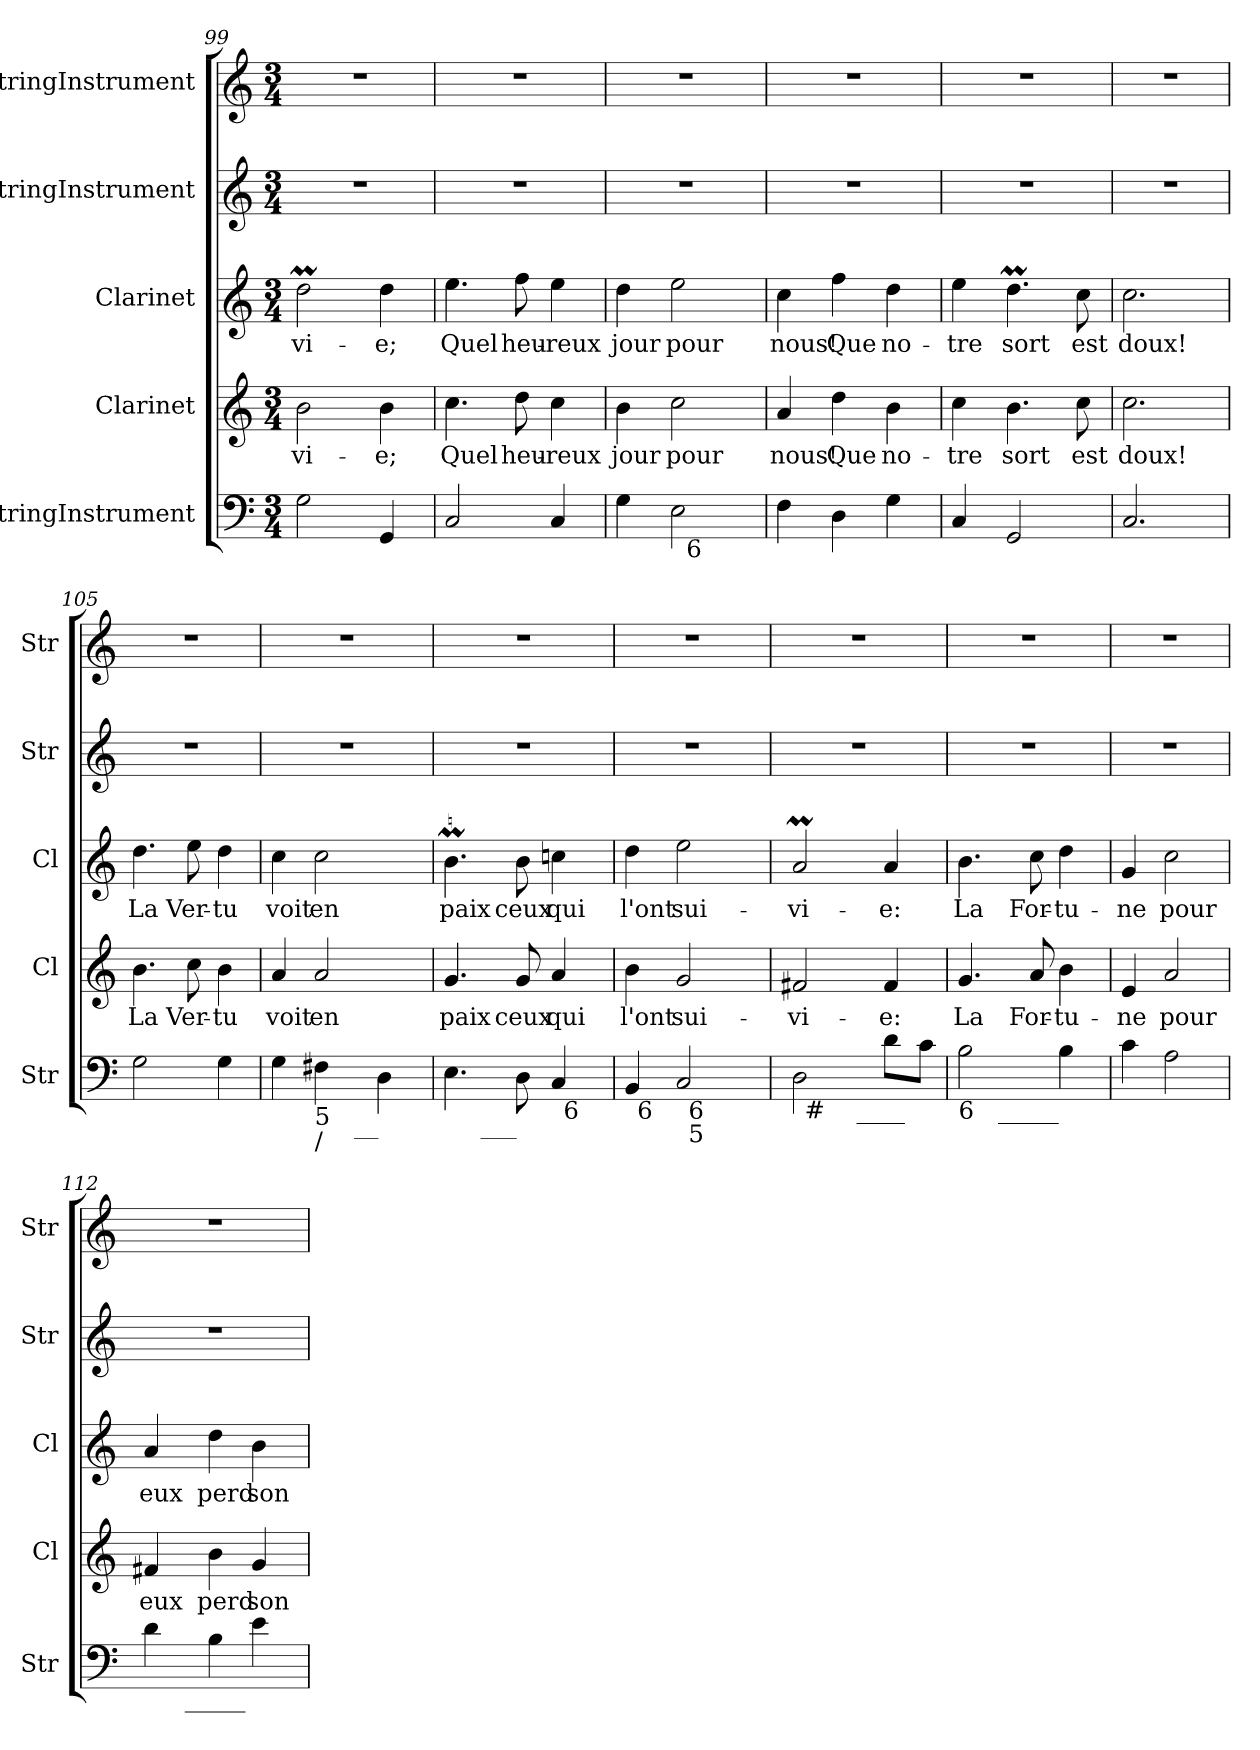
**kern	**kern	**text	**kern	**text	**kern	**kern
*part5	*part4	*part4	*part3	*part3	*part2	*part1
*staff5	*staff4	*staff4	*staff3	*staff3	*staff2	*staff1
*I"StringInstrument	*I"Clarinet	*	*I"Clarinet	*	*I"StringInstrument	*I"StringInstrument
*I'Str	*I'Cl	*	*I'Cl	*	*I'Str	*I'Str
*clefF4	*clefG2	*	*clefG2	*	*clefG2	*clefG2
*	*ITrd1c2	*	*ITrd1c2	*	*	*
*k[]	*k[b-e-]	*	*k[b-e-]	*	*k[]	*k[]
*C:	*B-:	*	*B-:	*	*C:	*C:
*M3/4	*M3/4	*	*M3/4	*	*M3/4	*M3/4
=99	=99	=99	=99	=99	=99	=99
2G\	2a\	-vi-	2ccM\	-vi-	2.r	2.r
4GG/	4a\	-e;	4cc\	-e;	.	.
=100	=100	=100	=100	=100	=100	=100
2C/	4.b-\	Quel	4.dd\	Quel	2.r	2.r
.	8cc\	heu-	8ee-\	heu-	.	.
4C/	4b-\	-reux	4dd\	-reux	.	.
=101	=101	=101	=101	=101	=101	=101
*^	*	*	*	*	*	*
4G\	4ryy	4a\	jour	4cc\	jour	2.r	2.r
2E\	32ryy	2b-\	pour	2dd\	pour	.	.
!	!LO:TX:b:t=6	!	!	!	!	!	!
.	4...ryy	.	.	.	.	.	.
*v	*v	*	*	*	*	*	*
!!LO:PB:g=z
=102	=102	=102	=102	=102	=102	=102
4F\	4g/	nous!	4b-\	nous!	2.r	2.r
4D\	4cc\	Que	4ee-\	Que	.	.
4G\	4a\	no-	4cc\	no-	.	.
=103	=103	=103	=103	=103	=103	=103
4C/	4b-\	-tre	4dd\	-tre	2.r	2.r
2GG/	4.a\	sort	4.ccM\	sort	.	.
.	8b-\	est	8b-\	est	.	.
=104	=104	=104	=104	=104	=104	=104
2.C/	2.b-\	doux!	2.b-\	doux!	2.r	2.r
=105	=105	=105	=105	=105	=105	=105
2G\	4.a\	La	4.cc\	La	2.r	2.r
.	8b-\	Ver-	8dd\	Ver-	.	.
4G\	4a\	-tu	4cc\	-tu	.	.
=106	=106	=106	=106	=106	=106	=106
!LO:TX:b:t=4\n2	!	!	!	!	!	!
*^	*	*	*	*	*	*
4G\	4ryy	4g/	voit	4b-\	voit	2.r	2.r
!LO:TX:b:t=5	!	!	!	!	!	!	!
!LO:TX:b:t=/	!	!	!	!	!	!	!
4F#X\	8ryy	2g/	en	2b-\	en	.	.
.	32ryy	.	.	.	.	.	.
!	!LO:TX:b:t=__	!	!	!	!	!	!
.	4ryy	.	.	.	.	.	.
4D\	.	.	.	.	.	.	.
.	16.ryy	.	.	.	.	.	.
=107	=107	=107	=107	=107	=107	=107	=107
*	*^	*	*	*	*	*	*
4.E\	8.ryy	2ryy	4.f/	paix	4.aM\	paix	2.r	2.r
!	!LO:TX:b:t=___	!	!	!	!	!	!	!
.	2ryy	.	.	.	.	.	.	.
8D\	.	.	8f/	ceux	8a\	ceux	.	.
4C/	.	32ryy	4g/	qui	4b-\	qui	.	.
!	!	!LO:TX:b:t=6	!	!	!	!	!	!
.	.	8..ryy	.	.	.	.	.	.
.	16ryy	.	.	.	.	.	.	.
=108	=108	=108	=108	=108	=108	=108	=108	=108
4BB/	32ryy	4ryy	4a\	l'ont	4cc\	l'ont	2.r	2.r
!	!LO:TX:b:t=6	!	!	!	!	!	!	!
.	2ryy	.	.	.	.	.	.	.
2C/	.	32ryy	2f/	sui-	2dd\	sui-	.	.
!	!	!LO:TX:b:t=6\n5	!	!	!	!	!	!
.	.	4...ryy	.	.	.	.	.	.
.	8..ryy	.	.	.	.	.	.	.
!!LO:LB:g=z
=109	=109	=109	=109	=109	=109	=109	=109	=109
2D\	32ryy	4.ryy	2en/	-vi-	2gM/	-vi-	2.r	2.r
!	!LO:TX:b:t=#	!	!	!	!	!	!	!
.	2ryy	.	.	.	.	.	.	.
!	!	!LO:TX:b:t=____	!	!	!	!	!	!
.	.	4.ryy	.	.	.	.	.	.
8d\L	.	.	4e/	-e:	4g/	-e:	.	.
.	8..ryy	.	.	.	.	.	.	.
8c\J	.	.	.	.	.	.	.	.
=110	=110	=110	=110	=110	=110	=110	=110	=110
!LO:TX:b:t=6	!	!	!	!	!	!	!	!
*	*v	*v	*	*	*	*	*	*
2B\	8..ryy	4.f/	La	4.a\	La	2.r	2.r
!	!LO:TX:b:t=_____	!	!	!	!	!	!
.	2ryy	.	.	.	.	.	.
.	.	8g/	For-	8b-\	For-	.	.
4B\	.	4a\	-tu-	4cc\	-tu-	.	.
.	32ryy	.	.	.	.	.	.
*v	*v	*	*	*	*	*	*
=111	=111	=111	=111	=111	=111	=111
4c\	4d/	-ne	4f/	-ne	2.r	2.r
2A\	2g/	pour	2b-\	pour	.	.
=112	=112	=112	=112	=112	=112	=112
!LO:TX:b:t=#	!	!	!	!	!	!
*^	*	*	*	*	*	*
4d\	8ryy	4en/	eux	4g/	eux	2.r	2.r
.	32ryy	.	.	.	.	.	.
!	!LO:TX:b:t=_____	!	!	!	!	!	!
.	2ryy	.	.	.	.	.	.
4B\	.	4a\	perd	4cc\	perd	.	.
4e\	.	4f/	son	4a\	son	.	.
.	16.ryy	.	.	.	.	.	.
*v	*v	*	*	*	*	*	*
=	=	=	=	=	=	=
*-	*-	*-	*-	*-	*-	*-
